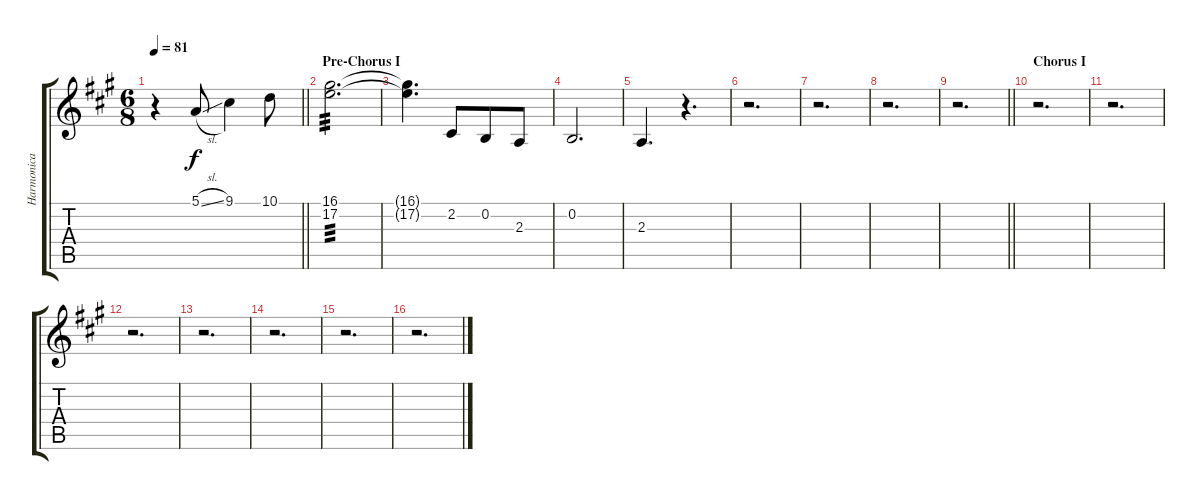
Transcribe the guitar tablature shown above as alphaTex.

\track ("Harmonica / Mandolin" "Harmonica ") {instrument harmonica}
\staff {score tabs}
\tuning (E4 B3 G3 D3 A2 E2) {hide}
\ts (6 8)
\tempo 81
\clef g2
\barLineRight lightlight
\ks a
r.4{dy f} 5.1{sl}.8 9.1.4 10.1.8 |
\section ("" "Pre-Chorus I")
(16.1 17.2).2{d tp 3} |
(16.1{t} 17.2{t}).4{d} 2.2.8 0.2.8 2.3.8 |
0.2.2{d} |
2.3.4{d} r.4{d} |
r.2{d} |
r.2{d} |
r.2{d} |
\barLineRight lightlight
r.2{d} |
\section ("" "Chorus I")
r.2{d} |
r.2{d} |
r.2{d} |
r.2{d} |
r.2{d} |
r.2{d} |
r.2{d}
